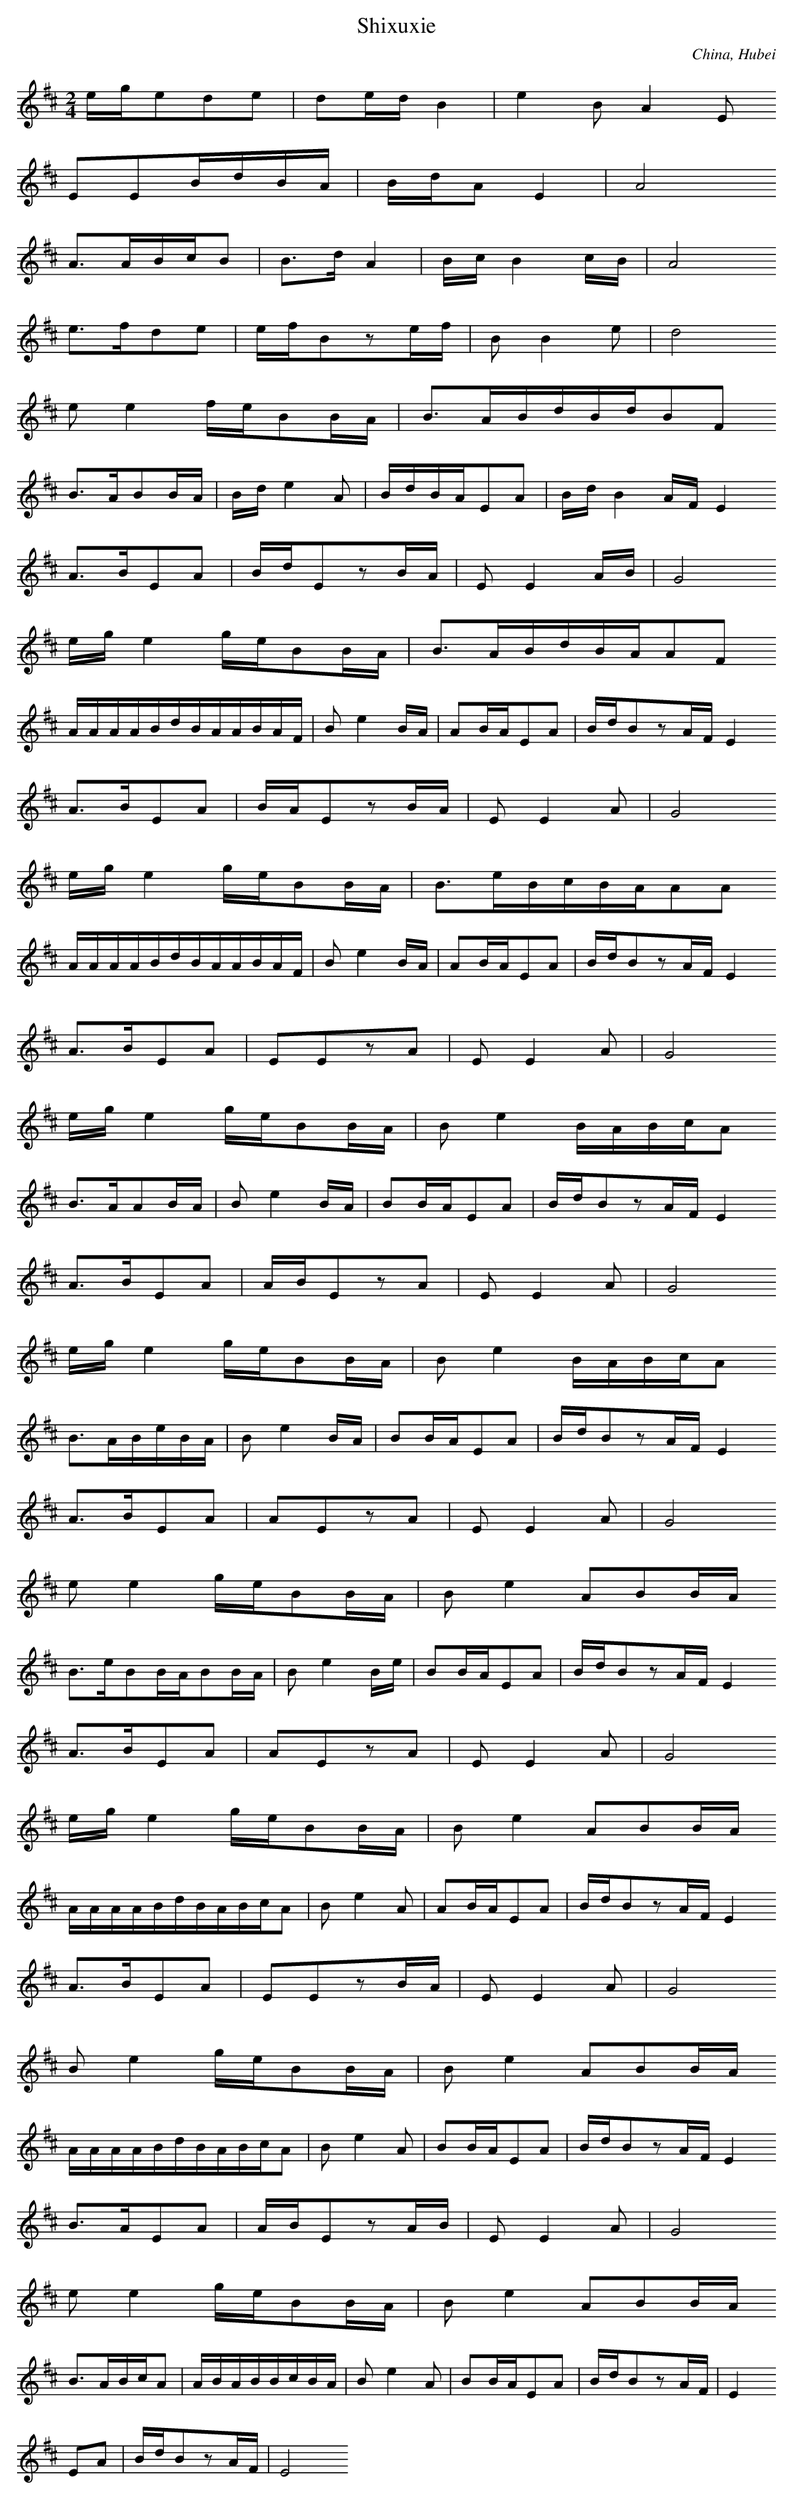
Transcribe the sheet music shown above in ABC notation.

X:1
T: Shixuxie
O: China, Hubei
M: 2/4
L: 1/16
K: D
ege2d2e2 | d2edB4 | e4B2A4E2
E2E2BdBA | BdA2E4 | A8
A3ABcB2 | B3dA4 | BcB4cB | A8
e3fd2e2 | efB2z2ef | B2B4e2 | d8
e2e4feB2BA | B3ABdBdB2F2
B3AB2BA | Bde4A2 | BdBAE2A2 | BdB4AFE4
A3BE2A2 | BdE2z2BA | E2E4AB | G8
ege4geB2BA | B3ABdBAA2F2
AAAABdBAABAF | B2e4BA | A2BAE2A2 | BdB2z2AFE4
A3BE2A2 | BAE2z2BA | E2E4A2 | G8
ege4geB2BA | B3eBcBAA2A2
AAAABdBAABAF | B2e4BA | A2BAE2A2 | BdB2z2AFE4
A3BE2A2 | E2E2z2A2 | E2E4A2 | G8
ege4geB2BA | B2e4BABcA2
B3AA2BA | B2e4BA | B2BAE2A2 | BdB2z2AFE4
A3BE2A2 | ABE2z2A2 | E2E4A2 | G8
ege4geB2BA | B2e4BABcA2
B3ABeBA | B2e4BA | B2BAE2A2 | BdB2z2AFE4
A3BE2A2 | A2E2z2A2 | E2E4A2 | G8
e2e4geB2BA | B2e4A2B2BA
B3eB2BAB2BA | B2e4Be | B2BAE2A2 | BdB2z2AFE4
A3BE2A2 | A2E2z2A2 | E2E4A2 | G8
ege4geB2BA | B2e4A2B2BA
AAAABdBABcA2 | B2e4A2 | A2BAE2A2 | BdB2z2AFE4
A3BE2A2 | E2E2z2BA | E2E4A2 | G8
B2e4geB2BA | B2e4A2B2BA
AAAABdBABcA2 | B2e4A2 | B2BAE2A2 | BdB2z2AFE4
B3AE2A2 | ABE2z2AB | E2E4A2 | G8
e2e4geB2BA | B2e4A2B2BA
B3ABcA2 | ABABBcBA | B2e4A2 | B2BAE2A2 | BdB2z2AF | E4
E2A2 | BdB2z2AF | E8
